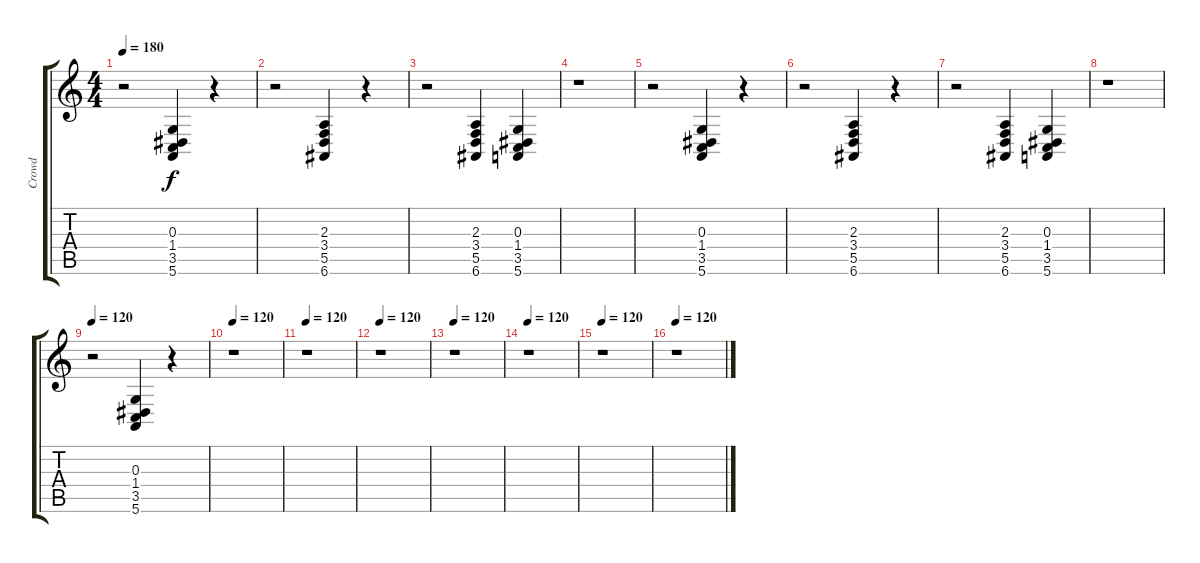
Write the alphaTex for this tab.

\track ("Crowd" "Crowd") {instrument seashore}
\staff {score tabs}
\tuning (E4 B3 G3 D3 A2 E2) {hide}
\ts (4 4)
\tempo 180
\clef g2
\ks c
r.2{dy f instrument seashore} (0.3 1.4 3.5 5.6).4 r.4 |
r.2 (2.3 3.4 5.5 6.6).4 r.4 |
r.2 (2.3 3.4 5.5 6.6).4 (0.3 1.4 3.5 5.6).4 |
r.1 |
r.2 (0.3 1.4 3.5 5.6).4 r.4 |
r.2 (2.3 3.4 5.5 6.6).4 r.4 |
r.2 (2.3 3.4 5.5 6.6).4 (0.3 1.4 3.5 5.6).4 |
r.1 |
\tempo 120
r.2 (0.3 1.4 3.5 5.6).4 r.4 |
\tempo 120
r.1 |
\tempo 120
r.1 |
\tempo 120
r.1 |
\tempo 120
r.1 |
\tempo 120
r.1 |
\tempo 120
r.1 |
\tempo 120
r.1
